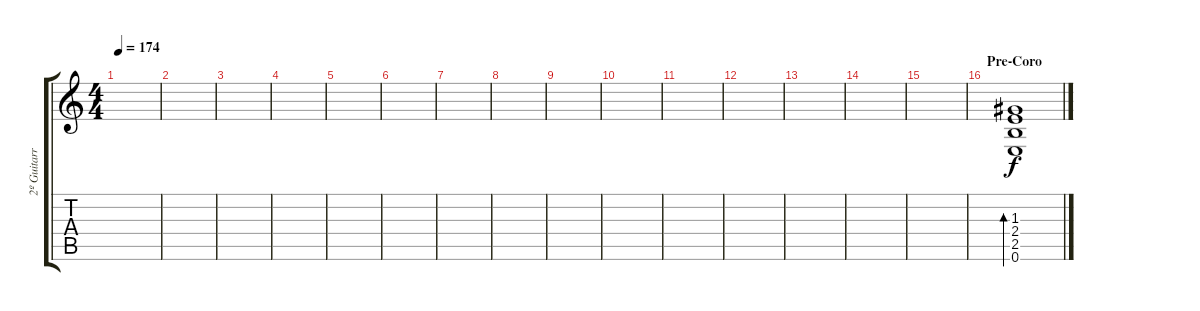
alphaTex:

\track ("2º Guitarra Distorcion" "2º Guitarr") {instrument distortionguitar}
\staff {score tabs}
\tuning (E4 B3 G3 D3 A2 E2) {hide}
\ts (4 4)
\tempo 174
\clef g2
\ks c
|
|
|
|
|
|
|
|
|
|
|
|
|
|
|
\section ("" "Pre-Coro")
(1.3 2.4 2.5 0.6).1{bd 60}
